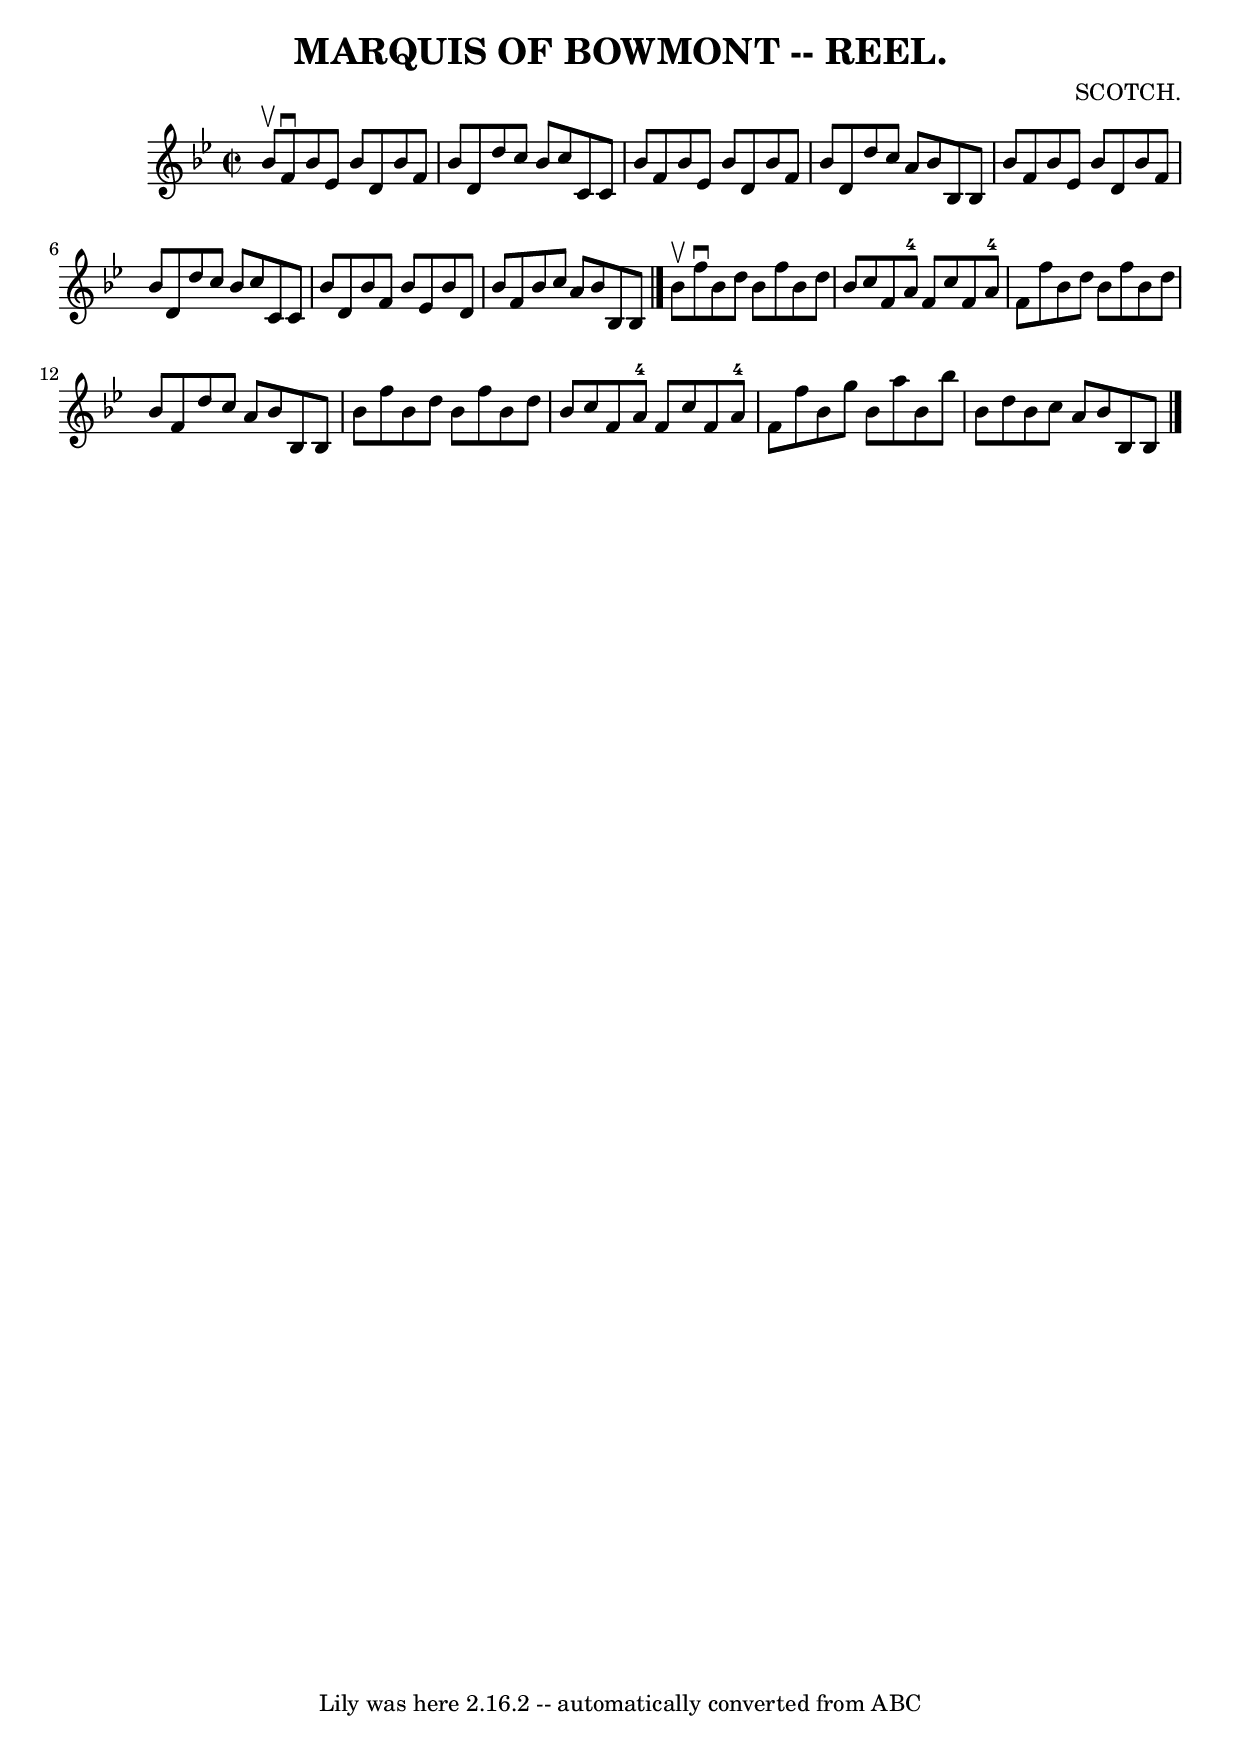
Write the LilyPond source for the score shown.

\version "2.7.40"
\include "Mammoth.ily"
\header {
	%% book = "Coles"
	composer = "SCOTCH."
	crossRefNumber = "9"
	footnotes = ""
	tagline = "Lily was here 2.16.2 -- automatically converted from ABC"
	title = "MARQUIS OF BOWMONT -- REEL."
}
voicedefault =  {


\override Staff.TimeSignature #'style = #'C
 \time 2/2 
\key bes \major bes'8^\upbow |
 f'8^\downbow bes'8    
ees'8 bes'8 d'8 bes'8 f'8 bes'8  |
 d'8 d''8 c''8  
 bes'8 c''8 c'8 c'8 bes'8  |
 f'8 bes'8 ees'8    
bes'8 d'8 bes'8 f'8 bes'8  |
 d'8 d''8 c''8 a'8    
bes'8 bes8 bes8 bes'8  |
 f'8 bes'8 ees'8 bes'8    
d'8 bes'8 f'8 bes'8  |
 d'8 d''8 c''8 bes'8 c''8   
 c'8 c'8 bes'8  |
 d'8 bes'8 f'8 bes'8 ees'8 bes'8 
 d'8 bes'8  |
 f'8 bes'8 c''8 a'8 bes'8 bes8    
bes8  \bar "|." bes'8^\upbow |
 f''8^\downbow bes'8 d''8    
bes'8 f''8 bes'8 d''8 bes'8  |
 c''8 f'8 a'8-4   
f'8 c''8 f'8 a'8-4 f'8  |
 f''8 bes'8 d''8 bes'8 
 f''8 bes'8 d''8 bes'8  |
 f'8 d''8 c''8 a'8    
bes'8 bes8 bes8 bes'8  |
 f''8 bes'8 d''8 bes'8    
f''8 bes'8 d''8 bes'8  |
 c''8 f'8 a'8-4 f'8    
c''8 f'8 a'8-4 f'8  |
 f''8 bes'8 g''8 bes'8    
a''8 bes'8 bes''8 bes'8  |
 d''8 bes'8 c''8 a'8    
bes'8 bes8 bes8  \bar "|."   
}

\score{
    <<

	\context Staff="default"
	{
	    \voicedefault 
	}

    >>
	\layout {
	}
	\midi {}
}
